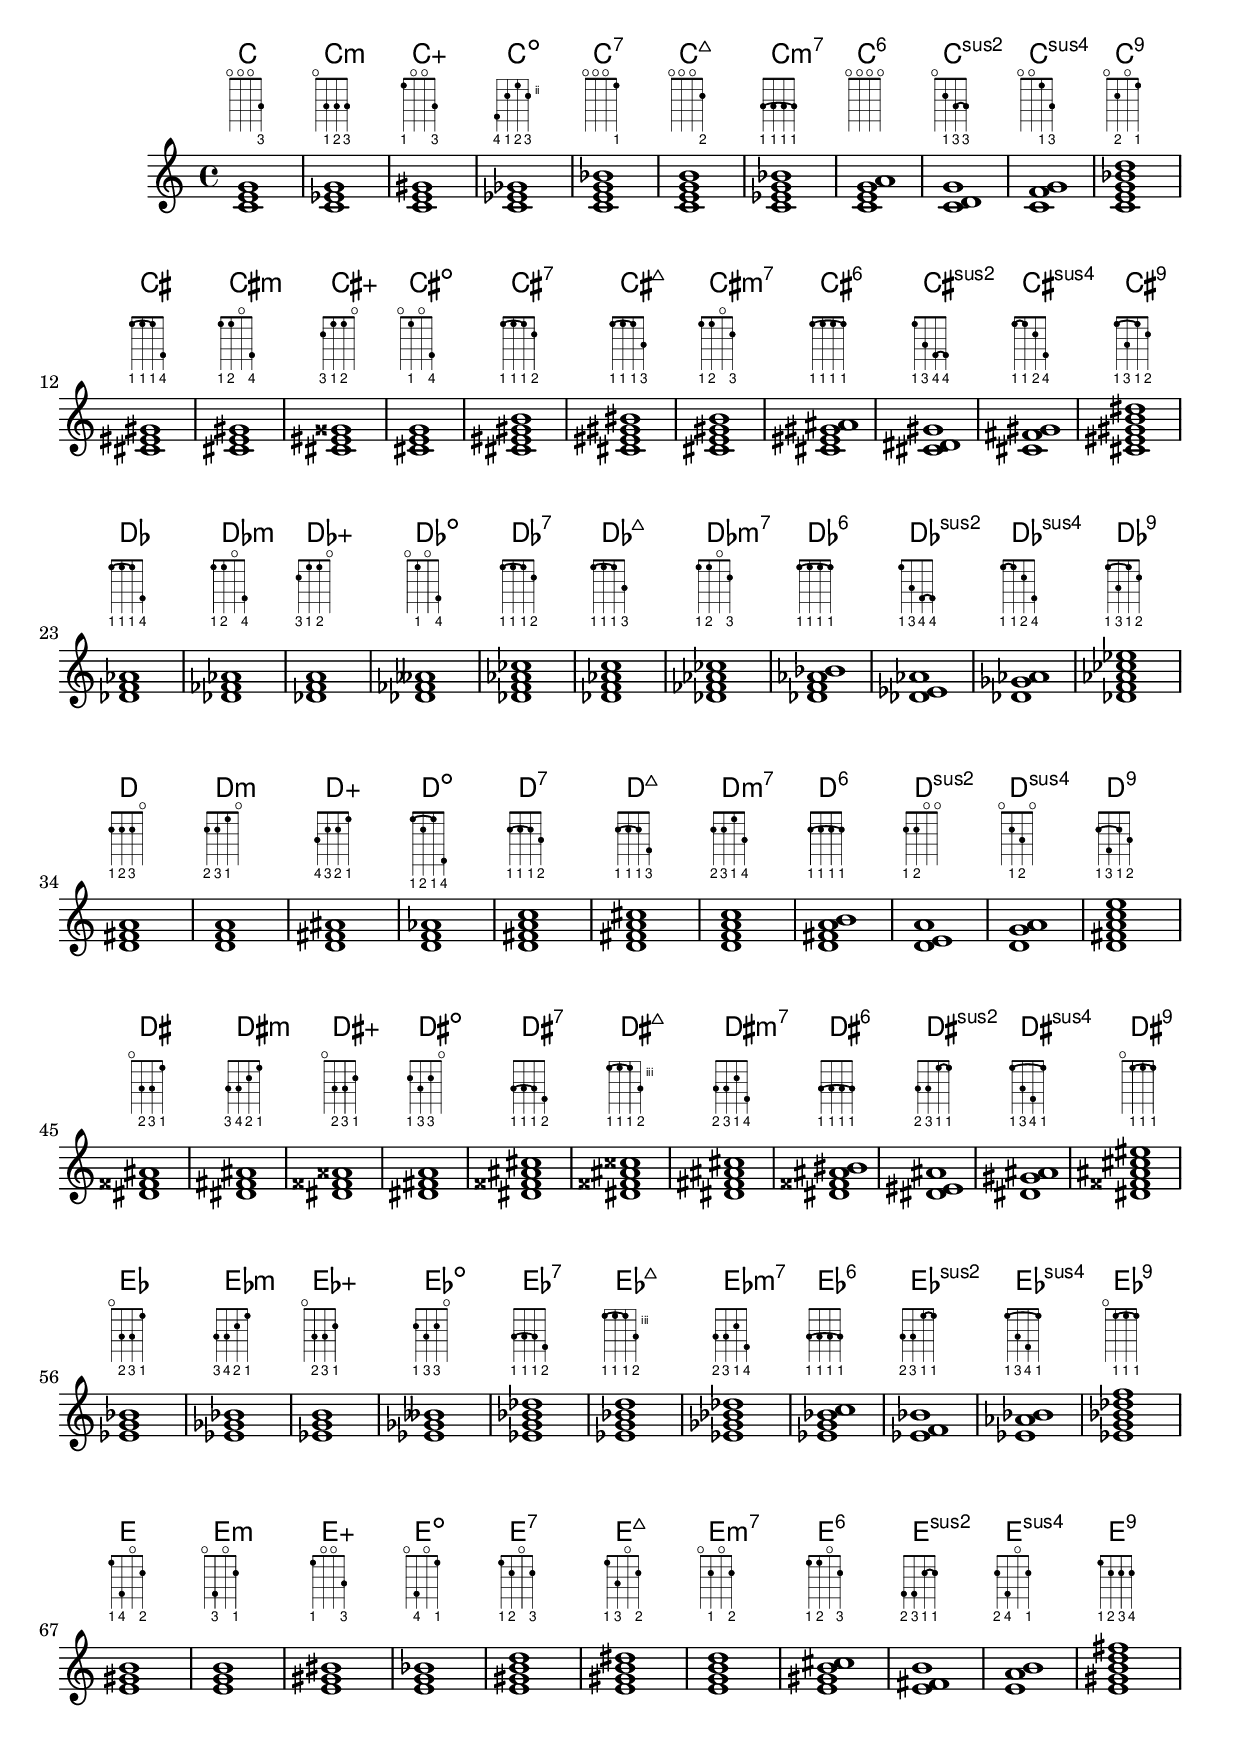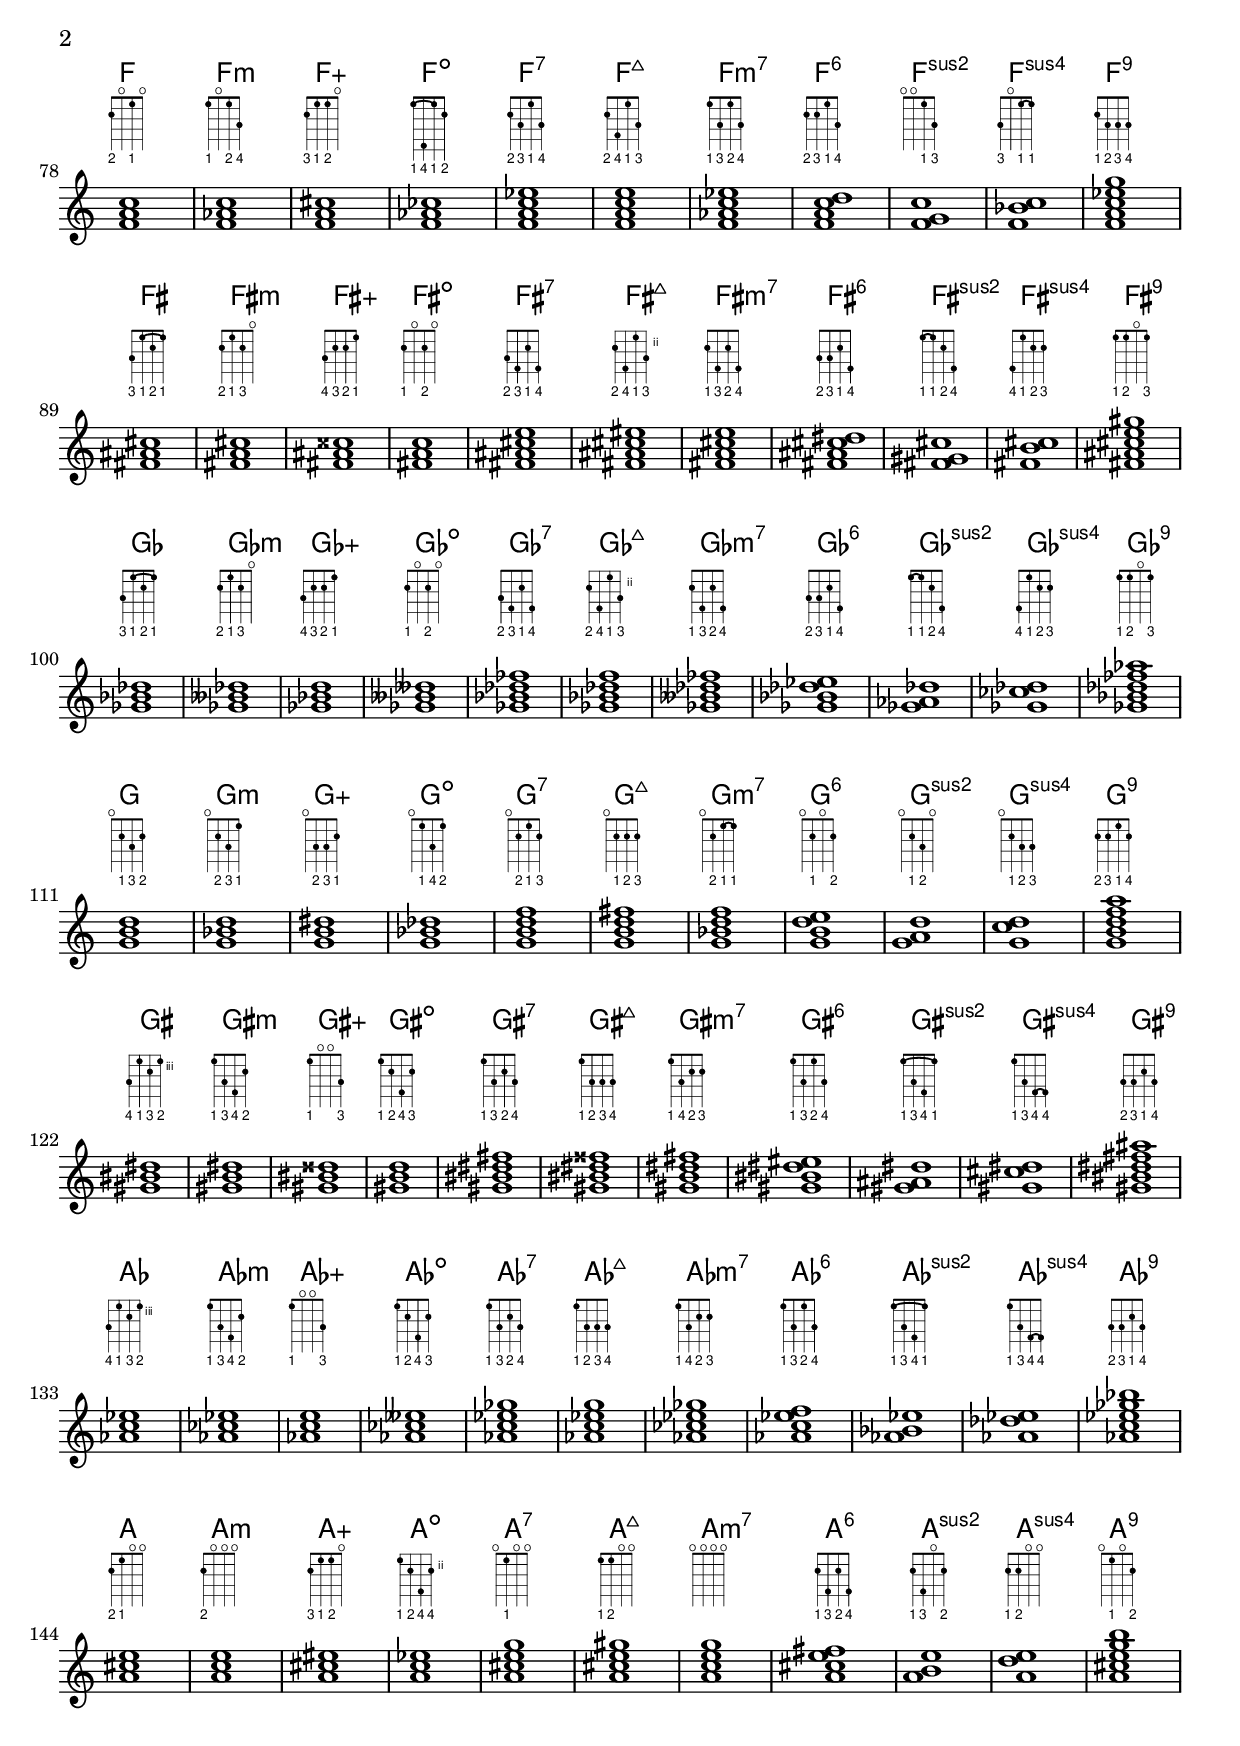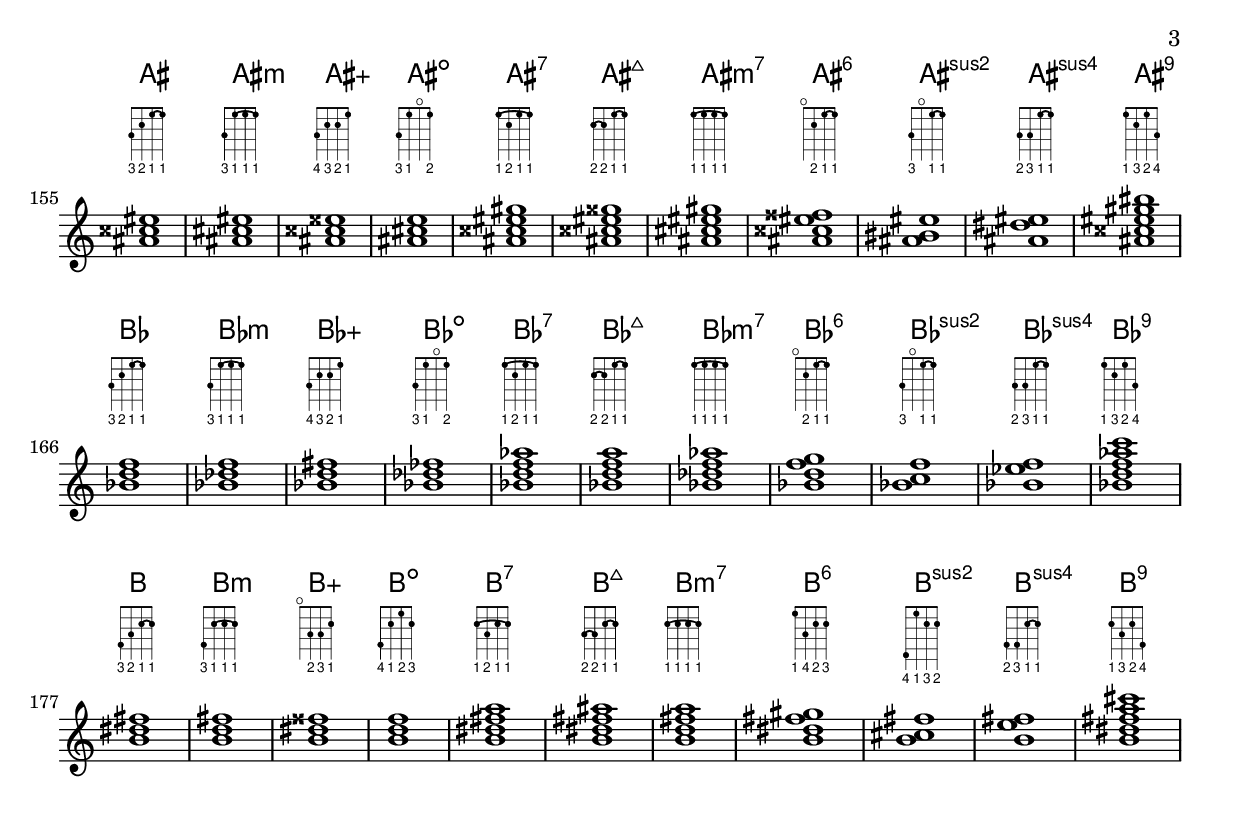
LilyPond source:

\version "2.16.0"
\include "predefined-ukulele-fretboards.ly"


mychords = \chordmode {
  c1 c:m c:aug c:dim c:7 c:maj7 c:m7
  c:6 c:sus2 c:sus4 c:9
  \break
}

chordsline = {
  \mychords
  \transpose c cis {
    \mychords
  }
  \transpose c des {
    \mychords
  }
  \transpose c d {
    \mychords
  }
  \transpose c dis {
    \mychords
  }
 \transpose c ees {
    \mychords
  }
  \transpose c e {
    \mychords
  }
  \transpose c f {
    \mychords
  }
  \transpose c fis {
    \mychords
  }
  \transpose c ges {
    \mychords
  }
  \transpose c g {
    \mychords
  }
  \transpose c gis {
    \mychords
  }
  \transpose c aes {
    \mychords
  }
  \transpose c a {
    \mychords
  }
  \transpose c ais {
    \mychords
  }
  \transpose c bes {
    \mychords
  }
  \transpose c b {
    \mychords
  }
}

<<
  \new ChordNames {
    \chordsline
  }
  \new FretBoards {
    \set Staff.stringTunings = #ukulele-tuning
    \chordsline
  }
  \new Staff {
    \chordsline
  }
>>
